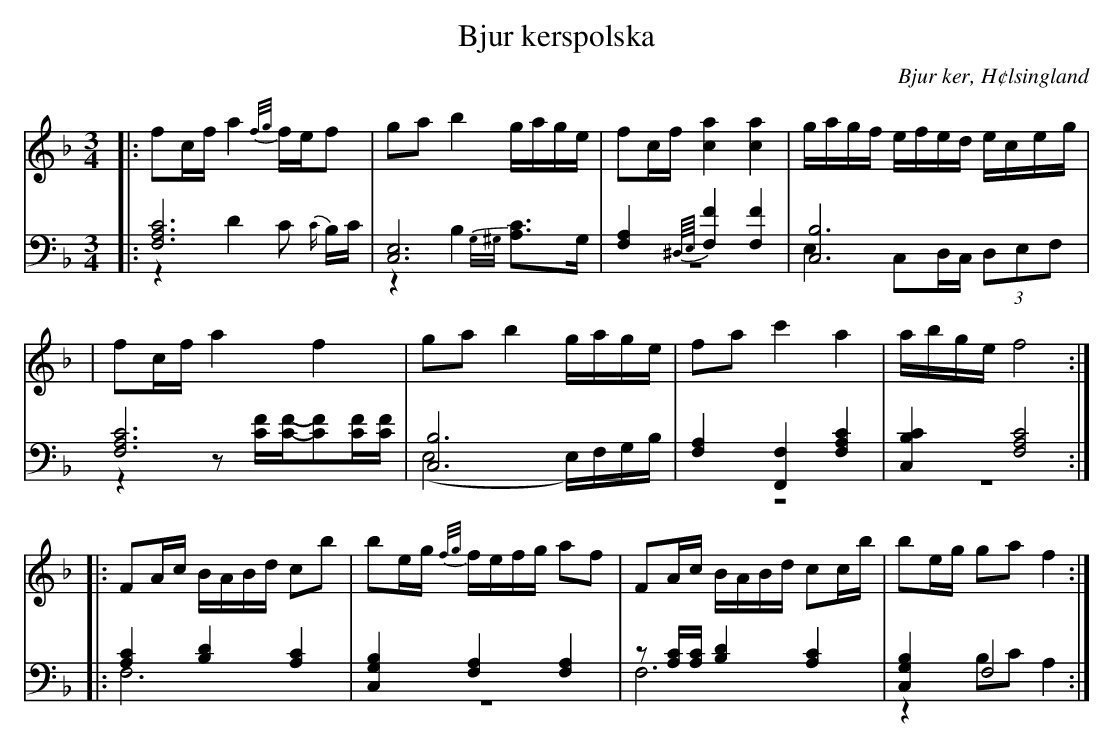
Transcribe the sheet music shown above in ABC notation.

X:1
T: Bjur kerspolska
O: Bjur ker, H¢lsingland
M: 3/4
L: 1/8
K: F
V:1
V:2
V:3 merge
V: 1
|:fc/f/ a2 {f/g/}f/e/f|ga b2 g/a/g/e/|fc/f/ [c2a2] [c2a2]|g/a/g/f/ e/f/e/d/ e/c/e/g/|
|fc/f/ a2 f2|ga b2 g/a/g/e/|fa c'2 a2| a/b/g/e/ f4:|
|:FA/c/ B/A/B/d/ cb|be/g/ {f/g/}f/e/f/g/ af|FA/c/ B/A/B/d/ cc/b/|be/g/ ga f2:|
V:2 clef=bass
|:[F,6A,6C6]|[C,6E,6]|[F,2A,2] {^D,//E,//}[F,2F2] [F,2F2]|[C,6B,6]|
[F,6A,6C6]|[C,6B,6]|[F,2A,2] [F,,2F,2] [F,2A,2C2]|[C,2B,2C2] [F,4A,4C4]:|
 |:[A,2C2] [B,2D2] [A,2C2]|[C,2G,2B,2] [F,2A,2] [F,2A,2]|z[A,/C/][A,/C/] [B,2D2] [A,2C2]|[C,2G,2B,2] F,4 :|
V:3 clef=bass
 |:z2D2 C {C/}B,/C/|z2 B,2 {G,/^G,/}[A,C]>G,|z6|E,2 C,D,/C,/ (3D,E,F,|
 |z2 z[C/F/][C/F/]-[CF][C/F/][C/F/]|(E,4 E,/)F,/G,/B,/|z6|z6:|
|:F,6|z6|F,6|z2 B,C A,2:|
